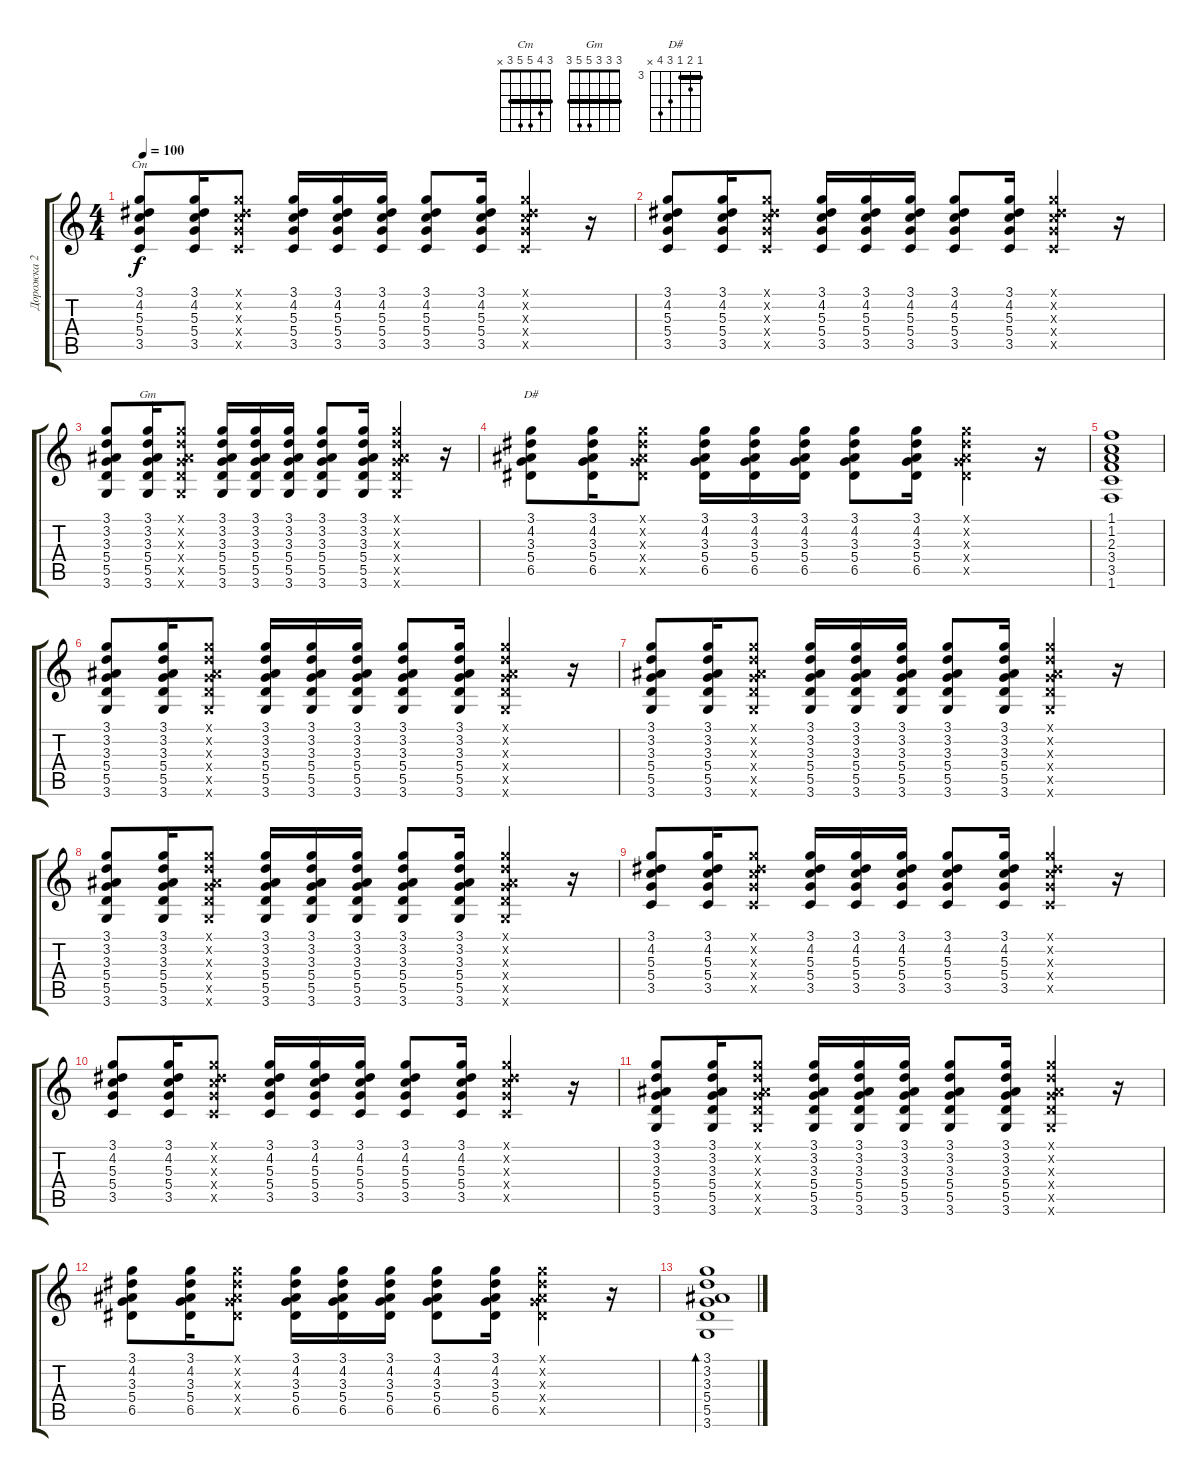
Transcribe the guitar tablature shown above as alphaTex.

\track ("Дорожка 2" "Дорожка 2") {instrument acousticguitarsteel}
\staff {score tabs}
\tuning (E4 B3 G3 D3 A2 E2) {hide}
\chord ("Cm" 3 4 5 5 3 x) {barre 3}
\chord ("Gm" 3 3 3 5 5 3) {barre 3}
\chord ("D#" 3 4 3 5 6 x) {firstfret 3 barre 3}
\ts (4 4)
\tempo 100
\clef g2
\ks c
(3.1 4.2 5.3 5.4 3.5).8{ch "Cm" dy f} (3.1 4.2 5.3 5.4 3.5).16 (3.1{x} 4.2{x} 5.3{x} 5.4{x} 3.5{x}).8 (3.1 4.2 5.3 5.4 3.5).16 (3.1 4.2 5.3 5.4 3.5).16 (3.1 4.2 5.3 5.4 3.5).16 (3.1 4.2 5.3 5.4 3.5).8 (3.1 4.2 5.3 5.4 3.5).16 (3.1{x} 4.2{x} 5.3{x} 5.4{x} 3.5{x}).4 r.16 |
(3.1 4.2 5.3 5.4 3.5).8 (3.1 4.2 5.3 5.4 3.5).16 (3.1{x} 4.2{x} 5.3{x} 5.4{x} 3.5{x}).8 (3.1 4.2 5.3 5.4 3.5).16 (3.1 4.2 5.3 5.4 3.5).16 (3.1 4.2 5.3 5.4 3.5).16 (3.1 4.2 5.3 5.4 3.5).8 (3.1 4.2 5.3 5.4 3.5).16 (3.1{x} 4.2{x} 5.3{x} 5.4{x} 3.5{x}).4 r.16 |
(3.1 3.2 3.3 5.4 5.5 3.6).8 (3.1 3.2 3.3 5.4 5.5 3.6).16{ch "Gm"} (3.1{x} 3.2{x} 3.3{x} 5.4{x} 5.5{x} 3.6{x}).8 (3.1 3.2 3.3 5.4 5.5 3.6).16 (3.1 3.2 3.3 5.4 5.5 3.6).16 (3.1 3.2 3.3 5.4 5.5 3.6).16 (3.1 3.2 3.3 5.4 5.5 3.6).8 (3.1 3.2 3.3 5.4 5.5 3.6).16 (3.1{x} 3.2{x} 3.3{x} 5.4{x} 5.5{x} 3.6{x}).4 r.16 |
(3.1 4.2 3.3 5.4 6.5).8{ch "D#"} (3.1 4.2 3.3 5.4 6.5).16 (3.1{x} 4.2{x} 3.3{x} 5.4{x} 6.5{x}).8 (3.1 4.2 3.3 5.4 6.5).16 (3.1 4.2 3.3 5.4 6.5).16 (3.1 4.2 3.3 5.4 6.5).16 (3.1 4.2 3.3 5.4 6.5).8 (3.1 4.2 3.3 5.4 6.5).16 (3.1{x} 4.2{x} 3.3{x} 5.4{x} 6.5{x}).4 r.16 |
(1.1 1.2 2.3 3.4 3.5 1.6).1 |
(3.1 3.2 3.3 5.4 5.5 3.6).8 (3.1 3.2 3.3 5.4 5.5 3.6).16 (3.1{x} 3.2{x} 3.3{x} 5.4{x} 5.5{x} 3.6{x}).8 (3.1 3.2 3.3 5.4 5.5 3.6).16 (3.1 3.2 3.3 5.4 5.5 3.6).16 (3.1 3.2 3.3 5.4 5.5 3.6).16 (3.1 3.2 3.3 5.4 5.5 3.6).8 (3.1 3.2 3.3 5.4 5.5 3.6).16 (3.1{x} 3.2{x} 3.3{x} 5.4{x} 5.5{x} 3.6{x}).4 r.16 |
(3.1 3.2 3.3 5.4 5.5 3.6).8 (3.1 3.2 3.3 5.4 5.5 3.6).16 (3.1{x} 3.2{x} 3.3{x} 5.4{x} 5.5{x} 3.6{x}).8 (3.1 3.2 3.3 5.4 5.5 3.6).16 (3.1 3.2 3.3 5.4 5.5 3.6).16 (3.1 3.2 3.3 5.4 5.5 3.6).16 (3.1 3.2 3.3 5.4 5.5 3.6).8 (3.1 3.2 3.3 5.4 5.5 3.6).16 (3.1{x} 3.2{x} 3.3{x} 5.4{x} 5.5{x} 3.6{x}).4 r.16 |
(3.1 3.2 3.3 5.4 5.5 3.6).8 (3.1 3.2 3.3 5.4 5.5 3.6).16 (3.1{x} 3.2{x} 3.3{x} 5.4{x} 5.5{x} 3.6{x}).8 (3.1 3.2 3.3 5.4 5.5 3.6).16 (3.1 3.2 3.3 5.4 5.5 3.6).16 (3.1 3.2 3.3 5.4 5.5 3.6).16 (3.1 3.2 3.3 5.4 5.5 3.6).8 (3.1 3.2 3.3 5.4 5.5 3.6).16 (3.1{x} 3.2{x} 3.3{x} 5.4{x} 5.5{x} 3.6{x}).4 r.16 |
(3.1 4.2 5.3 5.4 3.5).8 (3.1 4.2 5.3 5.4 3.5).16 (3.1{x} 4.2{x} 5.3{x} 5.4{x} 3.5{x}).8 (3.1 4.2 5.3 5.4 3.5).16 (3.1 4.2 5.3 5.4 3.5).16 (3.1 4.2 5.3 5.4 3.5).16 (3.1 4.2 5.3 5.4 3.5).8 (3.1 4.2 5.3 5.4 3.5).16 (3.1{x} 4.2{x} 5.3{x} 5.4{x} 3.5{x}).4 r.16 |
(3.1 4.2 5.3 5.4 3.5).8 (3.1 4.2 5.3 5.4 3.5).16 (3.1{x} 4.2{x} 5.3{x} 5.4{x} 3.5{x}).8 (3.1 4.2 5.3 5.4 3.5).16 (3.1 4.2 5.3 5.4 3.5).16 (3.1 4.2 5.3 5.4 3.5).16 (3.1 4.2 5.3 5.4 3.5).8 (3.1 4.2 5.3 5.4 3.5).16 (3.1{x} 4.2{x} 5.3{x} 5.4{x} 3.5{x}).4 r.16 |
(3.1 3.2 3.3 5.4 5.5 3.6).8 (3.1 3.2 3.3 5.4 5.5 3.6).16 (3.1{x} 3.2{x} 3.3{x} 5.4{x} 5.5{x} 3.6{x}).8 (3.1 3.2 3.3 5.4 5.5 3.6).16 (3.1 3.2 3.3 5.4 5.5 3.6).16 (3.1 3.2 3.3 5.4 5.5 3.6).16 (3.1 3.2 3.3 5.4 5.5 3.6).8 (3.1 3.2 3.3 5.4 5.5 3.6).16 (3.1{x} 3.2{x} 3.3{x} 5.4{x} 5.5{x} 3.6{x}).4 r.16 |
(3.1 4.2 3.3 5.4 6.5).8 (3.1 4.2 3.3 5.4 6.5).16 (3.1{x} 4.2{x} 3.3{x} 5.4{x} 6.5{x}).8 (3.1 4.2 3.3 5.4 6.5).16 (3.1 4.2 3.3 5.4 6.5).16 (3.1 4.2 3.3 5.4 6.5).16 (3.1 4.2 3.3 5.4 6.5).8 (3.1 4.2 3.3 5.4 6.5).16 (3.1{x} 4.2{x} 3.3{x} 5.4{x} 6.5{x}).4 r.16 |
(3.1 3.2 3.3 5.4 5.5 3.6).1{bd 480}
